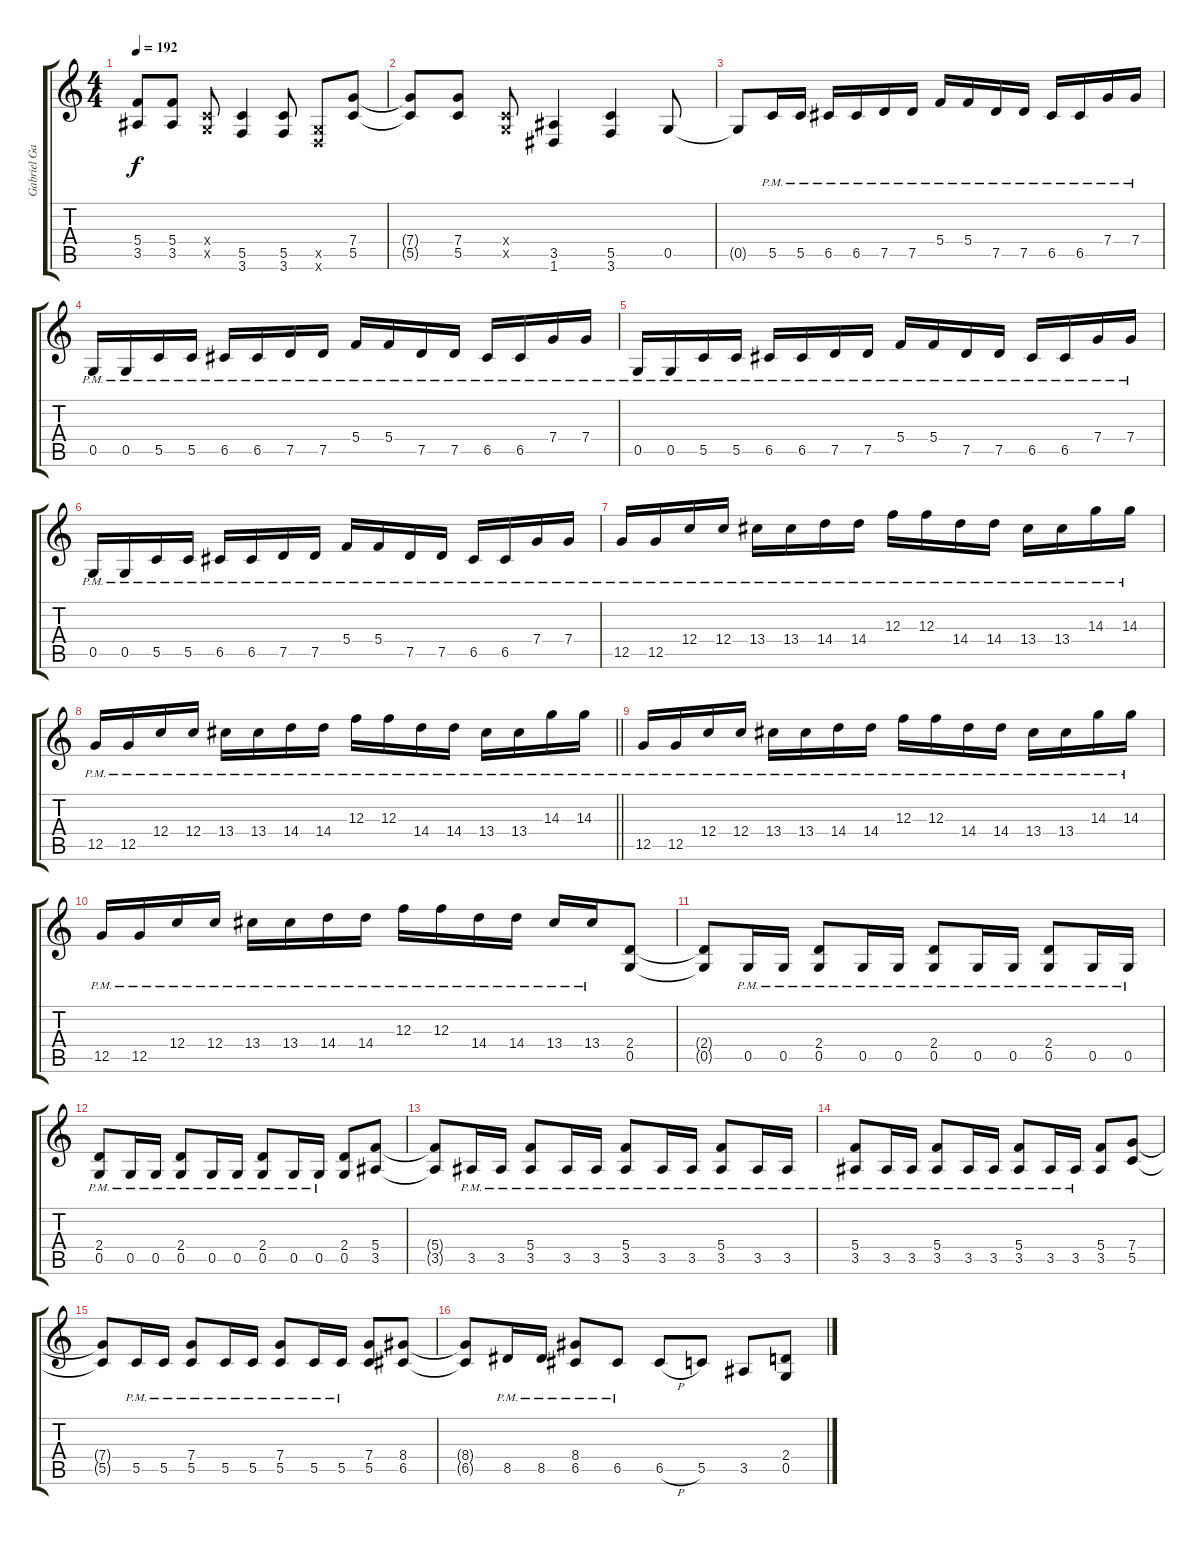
\track ("Gabriel Garcia" "Gabriel Ga") {instrument distortionguitar}
\staff {score tabs}
\tuning (D4 A3 F3 C3 G2 D2) {hide}
\ts (4 4)
\tempo 192
\clef g2
\ks c
(5.4{t} 3.5{t}).8{dy f} (5.4 3.5).8 (0.4{x} 0.5{x}).8 (5.5 3.6).4 (5.5 3.6).8 (0.5{x} 0.6{x}).8 (7.4 5.5).8 |
(7.4{t} 5.5{t}).8 (7.4 5.5).8 (0.4{x} 0.5{x}).8 (3.5 1.6).4 (5.5 3.6).4 0.5.8 |
0.5{t}.8 5.5{pm}.16 5.5{pm}.16 6.5{pm}.16 6.5{pm}.16 7.5{pm}.16 7.5{pm}.16 5.4{pm}.16 5.4{pm}.16 7.5{pm}.16 7.5{pm}.16 6.5{pm}.16 6.5{pm}.16 7.4{pm}.16 7.4{pm}.16 |
0.5{pm}.16 0.5{pm}.16 5.5{pm}.16 5.5{pm}.16 6.5{pm}.16 6.5{pm}.16 7.5{pm}.16 7.5{pm}.16 5.4{pm}.16 5.4{pm}.16 7.5{pm}.16 7.5{pm}.16 6.5{pm}.16 6.5{pm}.16 7.4{pm}.16 7.4{pm}.16 |
0.5{pm}.16 0.5{pm}.16 5.5{pm}.16 5.5{pm}.16 6.5{pm}.16 6.5{pm}.16 7.5{pm}.16 7.5{pm}.16 5.4{pm}.16 5.4{pm}.16 7.5{pm}.16 7.5{pm}.16 6.5{pm}.16 6.5{pm}.16 7.4{pm}.16 7.4{pm}.16 |
0.5{pm}.16 0.5{pm}.16 5.5{pm}.16 5.5{pm}.16 6.5{pm}.16 6.5{pm}.16 7.5{pm}.16 7.5{pm}.16 5.4{pm}.16 5.4{pm}.16 7.5{pm}.16 7.5{pm}.16 6.5{pm}.16 6.5{pm}.16 7.4{pm}.16 7.4{pm}.16 |
12.5{pm}.16 12.5{pm}.16 12.4{pm}.16 12.4{pm}.16 13.4{pm}.16 13.4{pm}.16 14.4{pm}.16 14.4{pm}.16 12.3{pm}.16 12.3{pm}.16 14.4{pm}.16 14.4{pm}.16 13.4{pm}.16 13.4{pm}.16 14.3{pm}.16 14.3{pm}.16 |
\barLineRight lightlight
12.5{pm}.16 12.5{pm}.16 12.4{pm}.16 12.4{pm}.16 13.4{pm}.16 13.4{pm}.16 14.4{pm}.16 14.4{pm}.16 12.3{pm}.16 12.3{pm}.16 14.4{pm}.16 14.4{pm}.16 13.4{pm}.16 13.4{pm}.16 14.3{pm}.16 14.3{pm}.16 |
\section ("" "")
12.5{pm}.16 12.5{pm}.16 12.4{pm}.16 12.4{pm}.16 13.4{pm}.16 13.4{pm}.16 14.4{pm}.16 14.4{pm}.16 12.3{pm}.16 12.3{pm}.16 14.4{pm}.16 14.4{pm}.16 13.4{pm}.16 13.4{pm}.16 14.3{pm}.16 14.3{pm}.16 |
12.5{pm}.16 12.5{pm}.16 12.4{pm}.16 12.4{pm}.16 13.4{pm}.16 13.4{pm}.16 14.4{pm}.16 14.4{pm}.16 12.3{pm}.16 12.3{pm}.16 14.4{pm}.16 14.4{pm}.16 13.4{pm}.16 13.4{pm}.16 (2.4 0.5).8 |
(2.4{t} 0.5{t}).8 0.5{pm}.16 0.5{pm}.16 (2.4{pm} 0.5{pm}).8 0.5{pm}.16 0.5{pm}.16 (2.4{pm} 0.5{pm}).8 0.5{pm}.16 0.5{pm}.16 (2.4{pm} 0.5{pm}).8 0.5{pm}.16 0.5{pm}.16 |
(2.4{pm} 0.5{pm}).8 0.5{pm}.16 0.5{pm}.16 (2.4{pm} 0.5{pm}).8 0.5{pm}.16 0.5{pm}.16 (2.4{pm} 0.5{pm}).8 0.5{pm}.16 0.5{pm}.16 (2.4 0.5).8 (5.4 3.5).8 |
(5.4{t} 3.5{t}).8 3.5{pm}.16 3.5{pm}.16 (5.4{pm} 3.5{pm}).8 3.5{pm}.16 3.5{pm}.16 (5.4{pm} 3.5{pm}).8 3.5{pm}.16 3.5{pm}.16 (5.4{pm} 3.5{pm}).8 3.5{pm}.16 3.5{pm}.16 |
(5.4{pm} 3.5{pm}).8 3.5{pm}.16 3.5{pm}.16 (5.4{pm} 3.5{pm}).8 3.5{pm}.16 3.5{pm}.16 (5.4{pm} 3.5{pm}).8 3.5{pm}.16 3.5{pm}.16 (5.4 3.5).8 (7.4 5.5).8 |
(7.4{t} 5.5{t}).8 5.5{pm}.16 5.5{pm}.16 (7.4{pm} 5.5{pm}).8 5.5{pm}.16 5.5{pm}.16 (7.4{pm} 5.5{pm}).8 5.5{pm}.16 5.5{pm}.16 (7.4 5.5).8 (8.4 6.5).8 |
(8.4{t} 6.5{t}).8 8.5{pm}.16 8.5{pm}.16 (8.4{pm} 6.5{pm}).8 6.5{pm}.8 6.5{h}.8 5.5.8 3.5.8 (2.4 0.5).8
